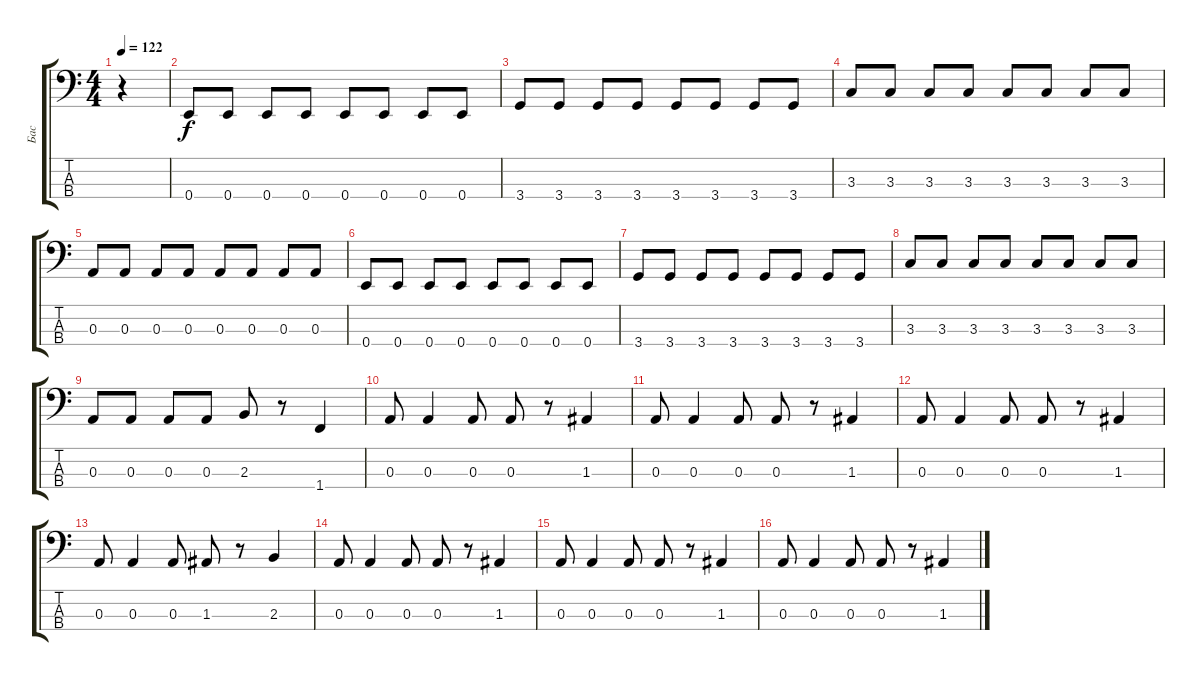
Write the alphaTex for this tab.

\track ("Бас" "Бас") {instrument electricbassfinger}
\staff {score tabs}
\tuning (G2 D2 A1 E1) {hide}
\ts (4 4)
\tempo 122
\clef f4
\ks c
r.4{dy f instrument electricbassfinger} |
0.4.8 0.4.8 0.4.8 0.4.8 0.4.8 0.4.8 0.4.8 0.4.8 |
3.4.8 3.4.8 3.4.8 3.4.8 3.4.8 3.4.8 3.4.8 3.4.8 |
3.3.8 3.3.8 3.3.8 3.3.8 3.3.8 3.3.8 3.3.8 3.3.8 |
0.3.8 0.3.8 0.3.8 0.3.8 0.3.8 0.3.8 0.3.8 0.3.8 |
0.4.8 0.4.8 0.4.8 0.4.8 0.4.8 0.4.8 0.4.8 0.4.8 |
3.4.8 3.4.8 3.4.8 3.4.8 3.4.8 3.4.8 3.4.8 3.4.8 |
3.3.8 3.3.8 3.3.8 3.3.8 3.3.8 3.3.8 3.3.8 3.3.8 |
0.3.8 0.3.8 0.3.8 0.3.8 2.3.8 r.8 1.4.4 |
0.3.8 0.3.4 0.3.8 0.3.8 r.8 1.3.4 |
0.3.8 0.3.4 0.3.8 0.3.8 r.8 1.3.4 |
0.3.8 0.3.4 0.3.8 0.3.8 r.8 1.3.4 |
0.3.8 0.3.4 0.3.8 1.3.8 r.8 2.3.4 |
0.3.8 0.3.4 0.3.8 0.3.8 r.8 1.3.4 |
0.3.8 0.3.4 0.3.8 0.3.8 r.8 1.3.4 |
0.3.8 0.3.4 0.3.8 0.3.8 r.8 1.3.4
